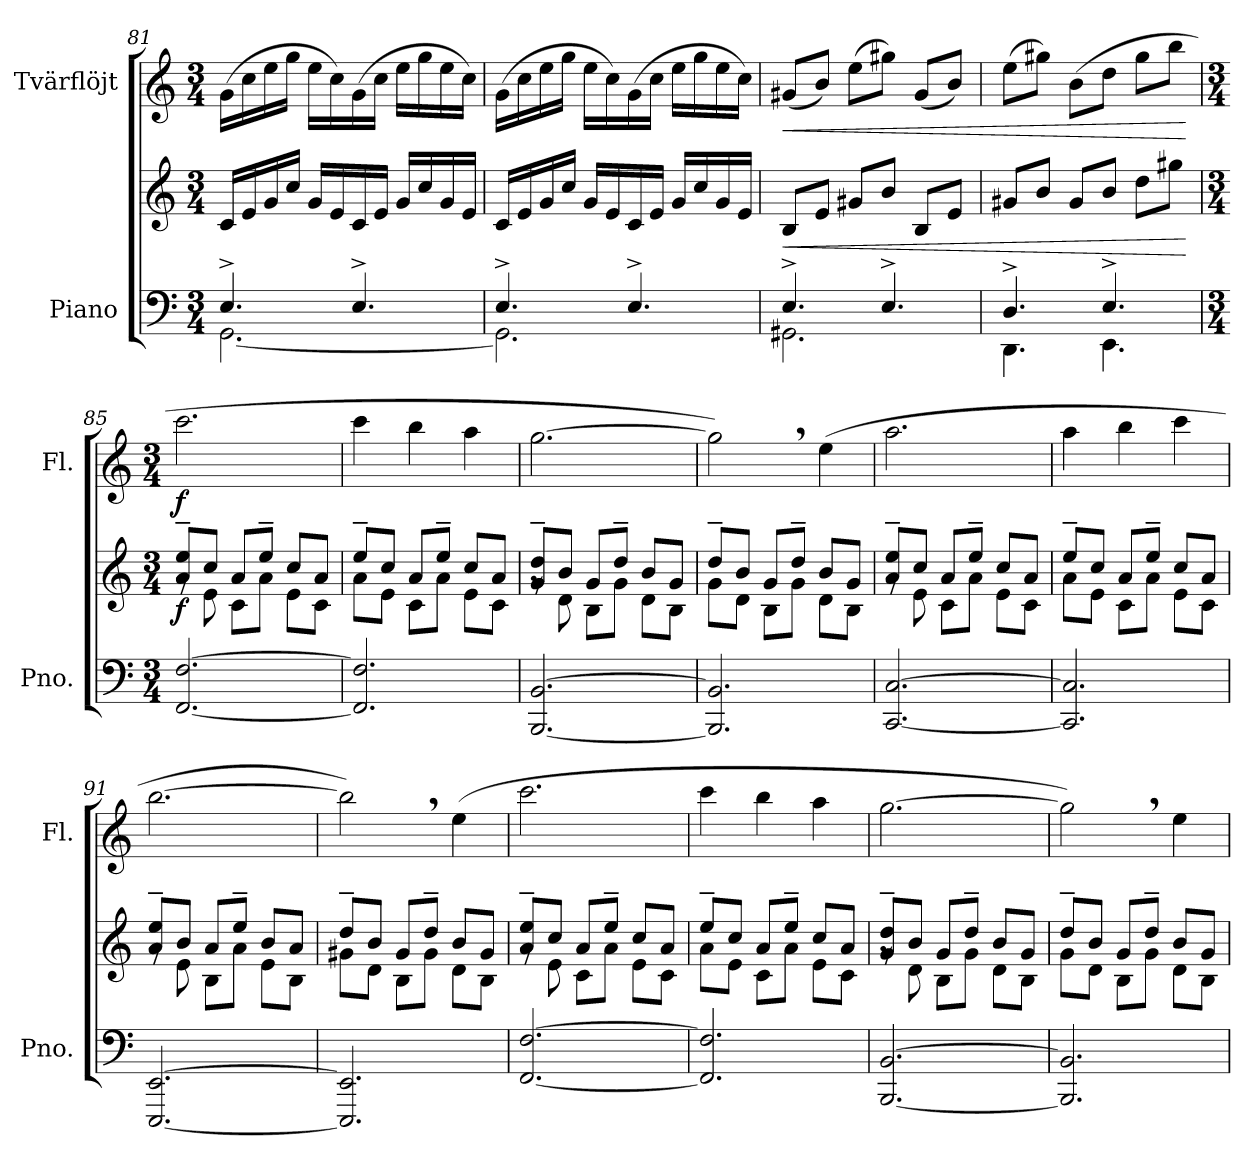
**kern	**kern	**dynam	**kern	**dynam
*part2	*part2	*part2	*part1	*part1
*staff3	*staff2	*staff2/3	*staff1	*staff1
*I"Piano	*	*	*I"Tvärflöjt	*
*I'Pno.	*	*	*I'Fl.	*
!!LO:LB:g=z
*clefF4	*clefG2	*	*clefG2	*
*k[]	*k[]	*	*k[]	*
*M3/4	*M3/4	*	*M3/4	*
=81	=81	=81	=81	=81
*^	*	*	*	*
4.E^/	[2.GG\	16c/LL	.	(16g\LL	.
.	.	16e/	.	16cc\	.
.	.	16g/	.	16ee\	.
.	.	16cc/JJ	.	16gg\JJ	.
.	.	16g/LL	.	16ee\LL	.
.	.	16e/	.	16cc\)	.
4.E^/	.	16c/	.	(16g\	.
.	.	16e/JJ	.	16cc\JJ	.
.	.	16g/LL	.	16ee\LL	.
.	.	16cc/	.	16gg\	.
.	.	16g/	.	16ee\	.
.	.	16e/JJ	.	16cc\JJ)	.
=82	=82	=82	=82	=82	=82
4.E^/	2.GG\]	16c/LL	.	(16g\LL	.
.	.	16e/	.	16cc\	.
.	.	16g/	.	16ee\	.
.	.	16cc/JJ	.	16gg\JJ	.
.	.	16g/LL	.	16ee\LL	.
.	.	16e/	.	16cc\)	.
4.E^/	.	16c/	.	(16g\	.
.	.	16e/JJ	.	16cc\JJ	.
.	.	16g/LL	.	16ee\LL	.
.	.	16cc/	.	16gg\	.
.	.	16g/	.	16ee\	.
.	.	16e/JJ	.	16cc\JJ)	.
=83	=83	=83	=83	=83	=83
!	!	!	!LO:HP:b	!	!LO:HP:b
4.E^/	2.GG#X\	8B/L	<	(8g#X/L	<
.	.	8e/J	.	8b/J)	.
.	.	8g#X/L	.	(8ee\L	.
4.E^/	.	8b/J	.	8gg#X\J)	.
.	.	8B/L	.	(8g#/L	.
.	.	8e/J	.	8b/J)	.
=84	=84	=84	=84	=84	=84
4.D^/	4.DD\	8g#X/L	.	(8ee\L	.
.	.	8b/J	.	8gg#X\J)	.
.	.	8g#/L	.	(8b\L	.
4.E^/	4.EE\	8b/J	.	8dd\J	.
.	.	8dd\L	.	8gg#\L	.
.	.	8gg#X\J	.	8bb\J	.
*v	*v	*	*	*	*
.	.	[	.	[
!!LO:LB:g=z
=85	=85	=85	=85	=85
*M3/4	*M3/4	*	*M3/4	*
*	*^	*	*	*
!	!	!	!LO:DY:b	!	!LO:DY:b
[2.FF/ [2.F/	8a/~ 8ee/~L	8rg	f	2.ccc\	f
.	8cc/J	8e\	.	.	.
.	8a/L	8c\L	.	.	.
.	8ee~/J	8a\J	.	.	.
.	8cc/L	8e\L	.	.	.
.	8a/J	8c\J	.	.	.
=86	=86	=86	=86	=86	=86
2.FF/] 2.F/]	8ee~/L	8a\L	.	4ccc\	.
.	8cc/J	8e\J	.	.	.
.	8a/L	8c\L	.	4bb\	.
.	8ee~/J	8a\J	.	.	.
.	8cc/L	8e\L	.	4aa\	.
.	8a/J	8c\J	.	.	.
=87	=87	=87	=87	=87	=87
[2.BBB/ [2.BB/	8g/~ 8dd/~L	8rg	.	[2.gg\	.
.	8b/J	8d\	.	.	.
.	8g/L	8B\L	.	.	.
.	8dd~/J	8g\J	.	.	.
.	8b/L	8d\L	.	.	.
.	8g/J	8B\J	.	.	.
=88	=88	=88	=88	=88	=88
2.BBB/] 2.BB/]	8dd~/L	8g\L	.	2gg,\])	.
.	8b/J	8d\J	.	.	.
.	8g/L	8B\L	.	.	.
.	8dd~/J	8g\J	.	.	.
.	8b/L	8d\L	.	(4ee\	.
.	8g/J	8B\J	.	.	.
=89	=89	=89	=89	=89	=89
[2.CC/ [2.C/	8a/~ 8ee/~L	8rg	.	2.aa\	.
.	8cc/J	8e\	.	.	.
.	8a/L	8c\L	.	.	.
.	8ee~/J	8a\J	.	.	.
.	8cc/L	8e\L	.	.	.
.	8a/J	8c\J	.	.	.
=90	=90	=90	=90	=90	=90
2.CC/] 2.C/]	8ee~/L	8a\L	.	4aa\	.
.	8cc/J	8e\J	.	.	.
.	8a/L	8c\L	.	4bb\	.
.	8ee~/J	8a\J	.	.	.
.	8cc/L	8e\L	.	4ccc\	.
.	8a/J	8c\J	.	.	.
!!LO:LB:g=z
=91	=91	=91	=91	=91	=91
[2.EEE/ [2.EE/	8a/~ 8ee/~L	8rg	.	[2.bb\	.
.	8b/J	8e\	.	.	.
.	8a/L	8B\L	.	.	.
.	8ee~/J	8a\J	.	.	.
.	8b/L	8e\L	.	.	.
.	8a/J	8B\J	.	.	.
=92	=92	=92	=92	=92	=92
2.EEE/] 2.EE/]	8dd~/L	8g#X\L	.	2bb,\])	.
.	8b/J	8d\J	.	.	.
.	8g#/L	8B\L	.	.	.
.	8dd~/J	8g#\J	.	.	.
.	8b/L	8d\L	.	(4ee\	.
.	8g#/J	8B\J	.	.	.
=93	=93	=93	=93	=93	=93
[2.FF/ [2.F/	8a/~ 8ee/~L	8rg	.	2.ccc\	.
.	8cc/J	8e\	.	.	.
.	8a/L	8c\L	.	.	.
.	8ee~/J	8a\J	.	.	.
.	8cc/L	8e\L	.	.	.
.	8a/J	8c\J	.	.	.
=94	=94	=94	=94	=94	=94
2.FF/] 2.F/]	8ee~/L	8a\L	.	4ccc\	.
.	8cc/J	8e\J	.	.	.
.	8a/L	8c\L	.	4bb\	.
.	8ee~/J	8a\J	.	.	.
.	8cc/L	8e\L	.	4aa\	.
.	8a/J	8c\J	.	.	.
=95	=95	=95	=95	=95	=95
[2.BBB/ [2.BB/	8g/~ 8dd/~L	8rg	.	[2.gg\	.
.	8b/J	8d\	.	.	.
.	8g/L	8B\L	.	.	.
.	8dd~/J	8g\J	.	.	.
.	8b/L	8d\L	.	.	.
.	8g/J	8B\J	.	.	.
=96	=96	=96	=96	=96	=96
2.BBB/] 2.BB/]	8dd~/L	8g\L	.	2gg,\])	.
.	8b/J	8d\J	.	.	.
.	8g/L	8B\L	.	.	.
.	8dd~/J	8g\J	.	.	.
.	8b/L	8d\L	.	4ee\	.
.	8g/J	8B\J	.	.	.
*	*v	*v	*	*	*
=	=	=	=	=
*-	*-	*-	*-	*-
